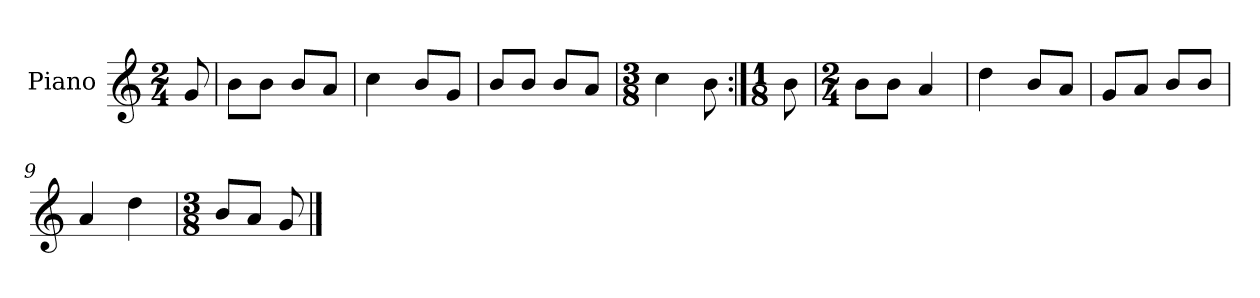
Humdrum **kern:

**kern
*part1
*staff1
*I"Piano
*I'Pno.
*clefG2
*k[]
*M2/4
=
8g/
=1
8b\L
8b\J
8b/L
8a/J
=2
4cc\
8b/L
8g/J
=3
8b/L
8b/J
8b/L
8a/J
=4
*M3/8
4cc\
8b\
=5:|!
*M1/8
8b\
=6
*M2/4
8b\L
8b\J
4a/
=7
4dd\
8b/L
8a/J
=8
8g/L
8a/J
8b/L
8b/J
=9
4a/
4dd\
!!LO:LB:g=z
=10
*M3/8
8b/L
8a/J
8g/
==
*-
